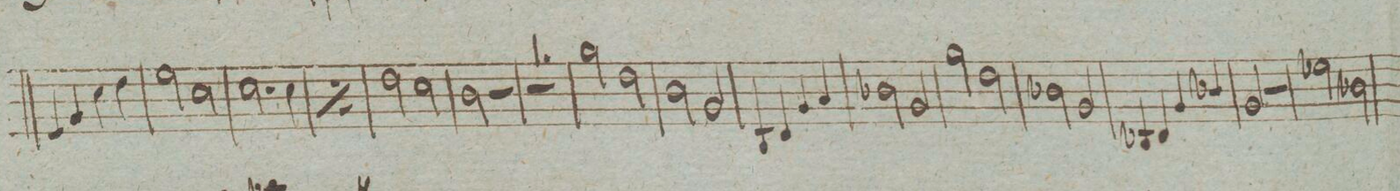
**kern	**dynam
*I"Clarinetto 2do in C:	*
*clefG2	*
*k[]	*
*met(c|)	*
*M4/4	*
4e/	.
4g/	.
4cc\	.
4dd\	.
=16	=16
2ee\	.
2cc\	.
=17	=17
2.cc\	.
4cc\	.
=18	=18
*rep	*
2.cc\	.
4cc\	.
*Xrep	*
=19	=19
2dd\	.
2cc\	.
=20	=20
2b\	.
2r	.
=21	=21
1r	.
=22	=22
2gg\	.
2dd\	.
=23	=23
2b\	.
2g/	.
=24	=24
4B/	.
4d/	.
4g/	.
4a/	.
=25	=25
2b-X\	.
2g/	.
=26	=26
2gg\	.
2dd\	.
=27	=27
2b-X\	.
2g/	.
=28	=28
4B-X/	.
4d/	.
4g/	.
4b-X/	.
=29	=29
2g/	.
2r	.
=30	=30
2ee-X\	.
2b-X\	.
=31	=31
*-	*-
